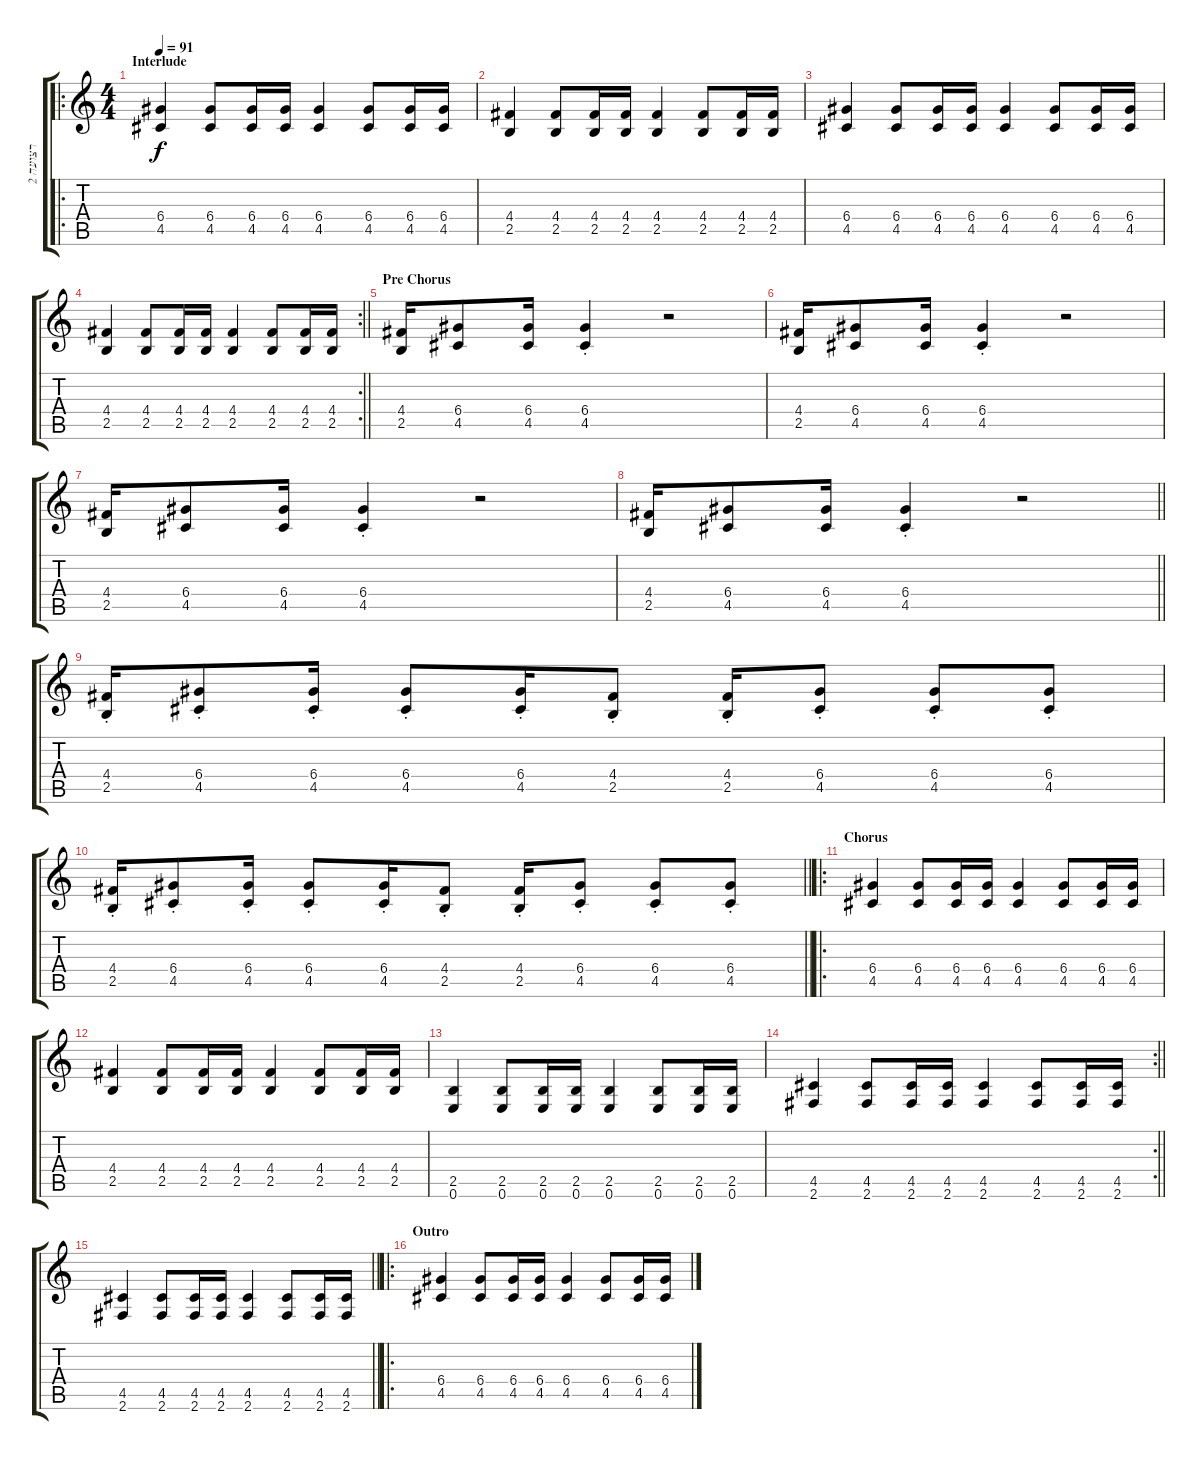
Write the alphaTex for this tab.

\track ("רצועה 2" "רצועה 2") {instrument distortionguitar}
\staff {score tabs}
\tuning (E4 B3 G3 D3 A2 E2) {hide}
\ro
\ts (4 4)
\section ("" "Interlude")
\tempo 91
\clef g2
\ks c
(6.4 4.5).4{dy f} (6.4 4.5).8 (6.4 4.5).16 (6.4 4.5).16 (6.4 4.5).4 (6.4 4.5).8 (6.4 4.5).16 (6.4 4.5).16 |
(4.4 2.5).4 (4.4 2.5).8 (4.4 2.5).16 (4.4 2.5).16 (4.4 2.5).4 (4.4 2.5).8 (4.4 2.5).16 (4.4 2.5).16 |
(6.4 4.5).4 (6.4 4.5).8 (6.4 4.5).16 (6.4 4.5).16 (6.4 4.5).4 (6.4 4.5).8 (6.4 4.5).16 (6.4 4.5).16 |
\rc 2
\barLineRight lightlight
(4.4 2.5).4 (4.4 2.5).8 (4.4 2.5).16 (4.4 2.5).16 (4.4 2.5).4 (4.4 2.5).8 (4.4 2.5).16 (4.4 2.5).16 |
\section ("" "Pre Chorus")
(4.4 2.5).16 (6.4 4.5).8 (6.4 4.5).16 (6.4{st} 4.5{st}).4 r.2 |
(4.4 2.5).16 (6.4 4.5).8 (6.4 4.5).16 (6.4{st} 4.5{st}).4 r.2 |
(4.4 2.5).16 (6.4 4.5).8 (6.4 4.5).16 (6.4{st} 4.5{st}).4 r.2 |
\barLineRight lightlight
(4.4 2.5).16 (6.4 4.5).8 (6.4 4.5).16 (6.4{st} 4.5{st}).4 r.2 |
(4.4{st} 2.5{st}).16 (6.4{st} 4.5{st}).8 (6.4{st} 4.5{st}).16 (6.4{st} 4.5{st}).8 (6.4{st} 4.5{st}).16 (4.4{st} 2.5{st}).8 (4.4{st} 2.5{st}).16 (6.4{st} 4.5{st}).8 (6.4{st} 4.5{st}).8 (6.4{st} 4.5{st}).8 |
\barLineRight lightlight
(4.4{st} 2.5{st}).16 (6.4{st} 4.5{st}).8 (6.4{st} 4.5{st}).16 (6.4{st} 4.5{st}).8 (6.4{st} 4.5{st}).16 (4.4{st} 2.5{st}).8 (4.4{st} 2.5{st}).16 (6.4{st} 4.5{st}).8 (6.4{st} 4.5{st}).8 (6.4{st} 4.5{st}).8 |
\ro
\section ("" "Chorus")
(6.4 4.5).4 (6.4 4.5).8 (6.4 4.5).16 (6.4 4.5).16 (6.4 4.5).4 (6.4 4.5).8 (6.4 4.5).16 (6.4 4.5).16 |
(4.4 2.5).4 (4.4 2.5).8 (4.4 2.5).16 (4.4 2.5).16 (4.4 2.5).4 (4.4 2.5).8 (4.4 2.5).16 (4.4 2.5).16 |
(2.5 0.6).4 (2.5 0.6).8 (2.5 0.6).16 (2.5 0.6).16 (2.5 0.6).4 (2.5 0.6).8 (2.5 0.6).16 (2.5 0.6).16 |
\rc 2
\barLineRight lightlight
(4.5 2.6).4 (4.5 2.6).8 (4.5 2.6).16 (4.5 2.6).16 (4.5 2.6).4 (4.5 2.6).8 (4.5 2.6).16 (4.5 2.6).16 |
\barLineRight lightlight
(4.5 2.6).4 (4.5 2.6).8 (4.5 2.6).16 (4.5 2.6).16 (4.5 2.6).4 (4.5 2.6).8 (4.5 2.6).16 (4.5 2.6).16 |
\ro
\section ("" "Outro")
(6.4 4.5).4 (6.4 4.5).8 (6.4 4.5).16 (6.4 4.5).16 (6.4 4.5).4 (6.4 4.5).8 (6.4 4.5).16 (6.4 4.5).16
